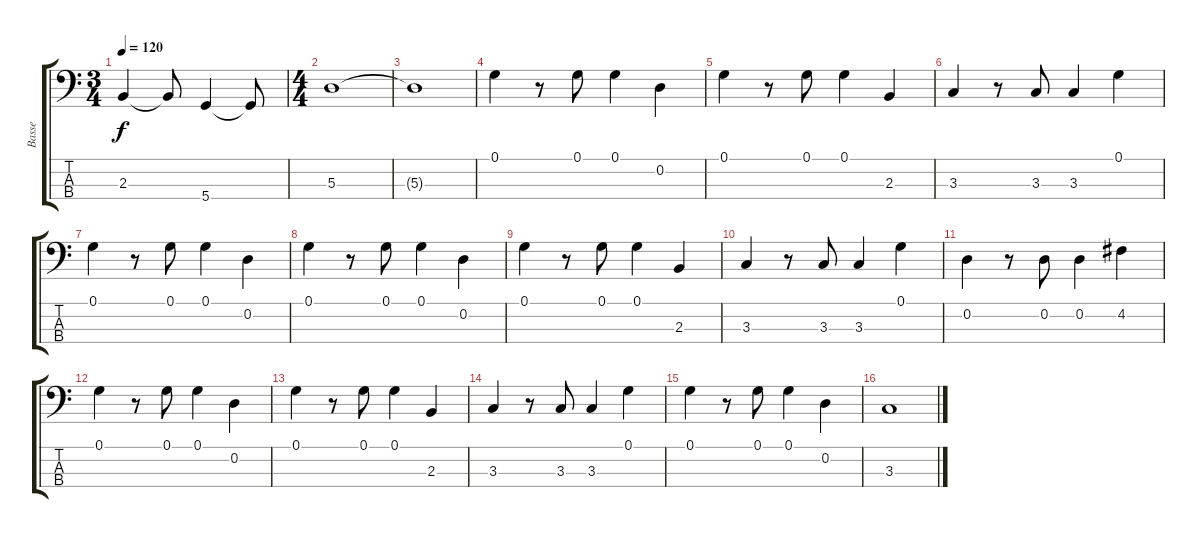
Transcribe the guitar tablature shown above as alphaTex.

\track ("Basse" "Basse") {instrument electricbassfinger}
\staff {score tabs}
\tuning (G2 D2 A1 D1) {hide}
\ts (3 4)
\tempo 120
\clef f4
\ks c
2.3.4{dy f} 2.3{t}.8 5.4.4 5.4{t}.8 |
\ts (4 4)
5.3.1 |
5.3{t}.1 |
0.1.4 r.8 0.1.8 0.1.4 0.2.4 |
0.1.4 r.8 0.1.8 0.1.4 2.3.4 |
3.3.4 r.8 3.3.8 3.3.4 0.1.4 |
0.1.4 r.8 0.1.8 0.1.4 0.2.4 |
0.1.4 r.8 0.1.8 0.1.4 0.2.4 |
0.1.4 r.8 0.1.8 0.1.4 2.3.4 |
3.3.4 r.8 3.3.8 3.3.4 0.1.4 |
0.2.4 r.8 0.2.8 0.2.4 4.2.4 |
0.1.4 r.8 0.1.8 0.1.4 0.2.4 |
0.1.4 r.8 0.1.8 0.1.4 2.3.4 |
3.3.4 r.8 3.3.8 3.3.4 0.1.4 |
0.1.4 r.8 0.1.8 0.1.4 0.2.4 |
3.3.1
